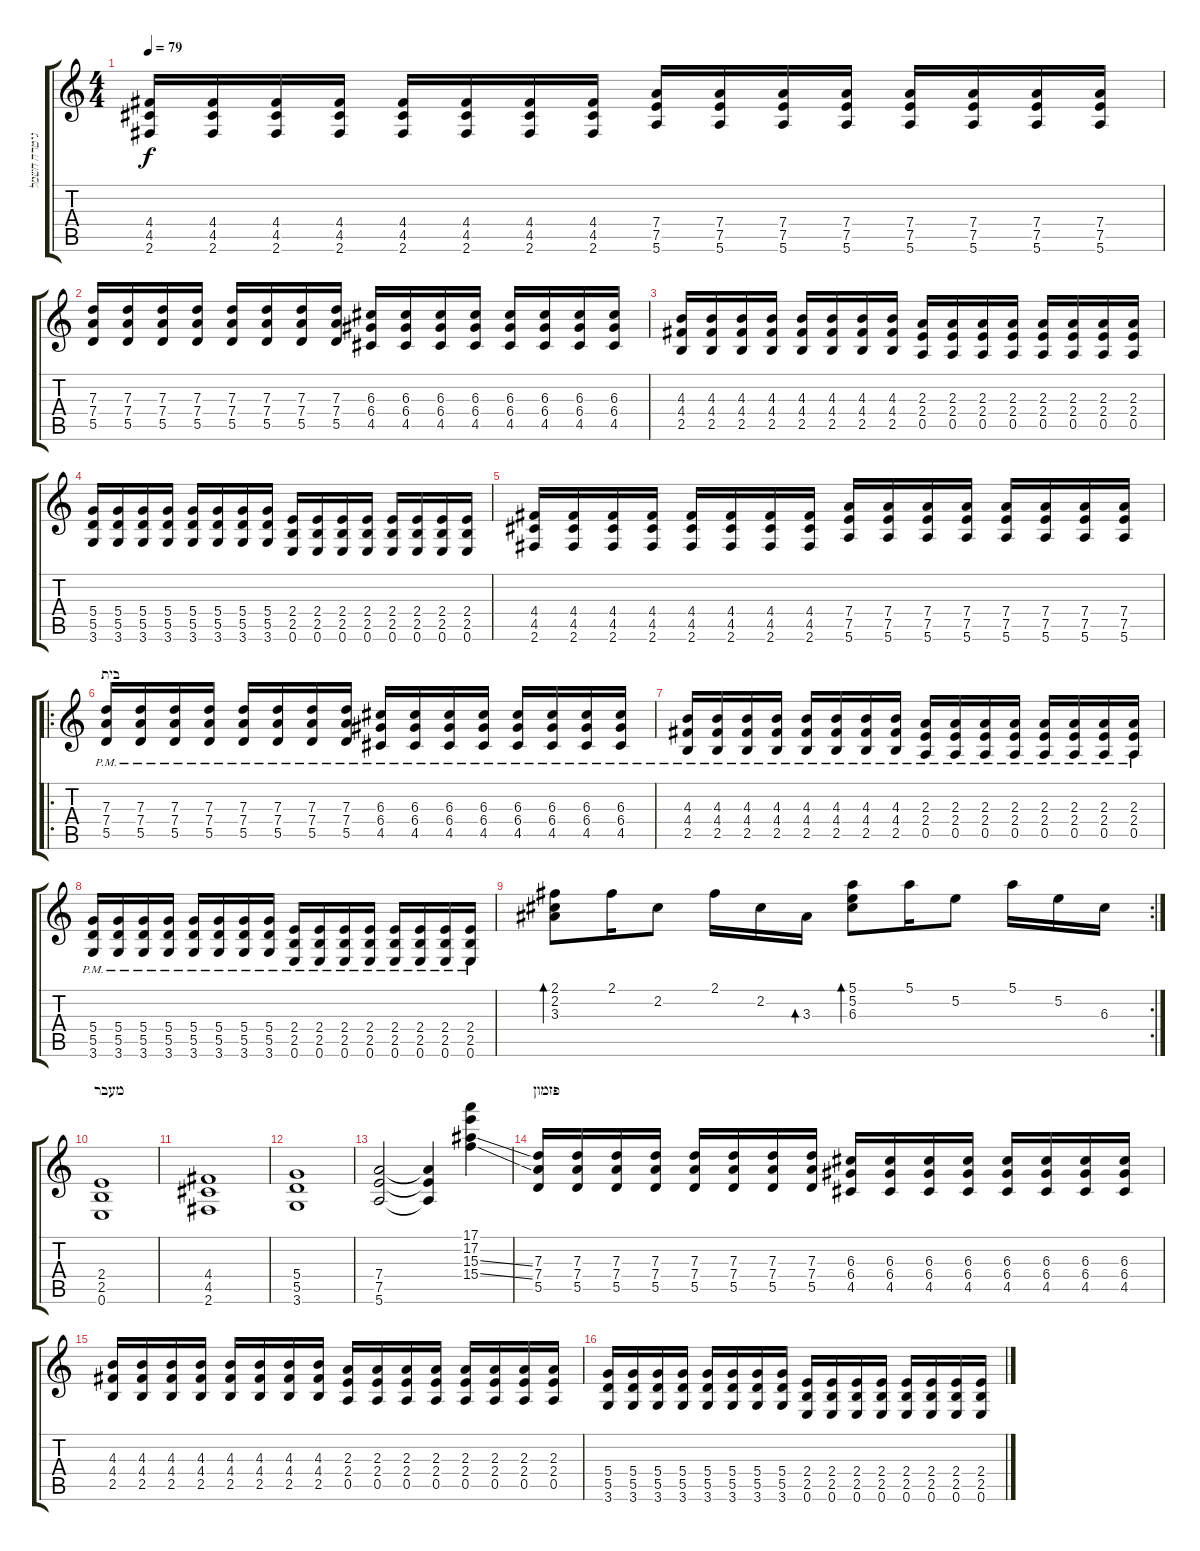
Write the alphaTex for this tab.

\track ("גיטרה חשמלית" "גיטרה חשמל") {instrument overdrivenguitar}
\staff {score tabs}
\tuning (E4 B3 G3 D3 A2 E2) {hide}
\ts (4 4)
\tempo 79
\clef g2
\ks c
(4.4 4.5 2.6).16{dy f} (4.4 4.5 2.6).16 (4.4 4.5 2.6).16 (4.4 4.5 2.6).16 (4.4 4.5 2.6).16 (4.4 4.5 2.6).16 (4.4 4.5 2.6).16 (4.4 4.5 2.6).16 (7.4 7.5 5.6).16 (7.4 7.5 5.6).16 (7.4 7.5 5.6).16 (7.4 7.5 5.6).16 (7.4 7.5 5.6).16 (7.4 7.5 5.6).16 (7.4 7.5 5.6).16 (7.4 7.5 5.6).16 |
(7.3 7.4 5.5).16 (7.3 7.4 5.5).16 (7.3 7.4 5.5).16 (7.3 7.4 5.5).16 (7.3 7.4 5.5).16 (7.3 7.4 5.5).16 (7.3 7.4 5.5).16 (7.3 7.4 5.5).16 (6.3 6.4 4.5).16 (6.3 6.4 4.5).16 (6.3 6.4 4.5).16 (6.3 6.4 4.5).16 (6.3 6.4 4.5).16 (6.3 6.4 4.5).16 (6.3 6.4 4.5).16 (6.3 6.4 4.5).16 |
(4.3 4.4 2.5).16 (4.3 4.4 2.5).16 (4.3 4.4 2.5).16 (4.3 4.4 2.5).16 (4.3 4.4 2.5).16 (4.3 4.4 2.5).16 (4.3 4.4 2.5).16 (4.3 4.4 2.5).16 (2.3 2.4 0.5).16 (2.3 2.4 0.5).16 (2.3 2.4 0.5).16 (2.3 2.4 0.5).16 (2.3 2.4 0.5).16 (2.3 2.4 0.5).16 (2.3 2.4 0.5).16 (2.3 2.4 0.5).16 |
(5.4 5.5 3.6).16 (5.4 5.5 3.6).16 (5.4 5.5 3.6).16 (5.4 5.5 3.6).16 (5.4 5.5 3.6).16 (5.4 5.5 3.6).16 (5.4 5.5 3.6).16 (5.4 5.5 3.6).16 (2.4 2.5 0.6).16 (2.4 2.5 0.6).16 (2.4 2.5 0.6).16 (2.4 2.5 0.6).16 (2.4 2.5 0.6).16 (2.4 2.5 0.6).16 (2.4 2.5 0.6).16 (2.4 2.5 0.6).16 |
(4.4 4.5 2.6).16 (4.4 4.5 2.6).16 (4.4 4.5 2.6).16 (4.4 4.5 2.6).16 (4.4 4.5 2.6).16 (4.4 4.5 2.6).16 (4.4 4.5 2.6).16 (4.4 4.5 2.6).16 (7.4 7.5 5.6).16 (7.4 7.5 5.6).16 (7.4 7.5 5.6).16 (7.4 7.5 5.6).16 (7.4 7.5 5.6).16 (7.4 7.5 5.6).16 (7.4 7.5 5.6).16 (7.4 7.5 5.6).16 |
\ro
\section ("" "בית")
(7.3 7.4{pm} 5.5).16{instrument distortionguitar} (7.3 7.4{pm} 5.5).16 (7.3 7.4{pm} 5.5).16 (7.3 7.4{pm} 5.5).16 (7.3 7.4{pm} 5.5).16 (7.3 7.4{pm} 5.5).16 (7.3 7.4{pm} 5.5).16 (7.3 7.4{pm} 5.5).16 (6.3 6.4 4.5{pm}).16 (6.3 6.4 4.5{pm}).16 (6.3 6.4 4.5{pm}).16 (6.3 6.4 4.5{pm}).16 (6.3 6.4 4.5{pm}).16 (6.3 6.4 4.5{pm}).16 (6.3 6.4 4.5{pm}).16 (6.3 6.4 4.5{pm}).16 |
(4.3 4.4 2.5{pm}).16 (4.3 4.4{pm} 2.5).16 (4.3 4.4{pm} 2.5).16 (4.3 4.4{pm} 2.5).16 (4.3 4.4{pm} 2.5).16 (4.3 4.4{pm} 2.5).16 (4.3 4.4{pm} 2.5).16 (4.3 4.4{pm} 2.5).16 (2.3 2.4 0.5{pm}).16 (2.3 2.4 0.5{pm}).16 (2.3 2.4 0.5{pm}).16 (2.3 2.4 0.5{pm}).16 (2.3 2.4 0.5{pm}).16 (2.3 2.4 0.5{pm}).16 (2.3 2.4 0.5{pm}).16 (2.3 2.4 0.5{pm}).16 |
(5.4 5.5{pm} 3.6).16 (5.4 5.5{pm} 3.6).16 (5.4 5.5{pm} 3.6).16 (5.4 5.5{pm} 3.6).16 (5.4 5.5{pm} 3.6).16 (5.4 5.5{pm} 3.6).16 (5.4 5.5{pm} 3.6).16 (5.4 5.5{pm} 3.6).16 (2.4 2.5{pm} 0.6).16 (2.4 2.5{pm} 0.6).16 (2.4 2.5{pm} 0.6).16 (2.4 2.5{pm} 0.6).16 (2.4 2.5{pm} 0.6).16 (2.4 2.5{pm} 0.6).16 (2.4 2.5{pm} 0.6).16 (2.4 2.5{pm} 0.6).16 |
\rc 2
(2.1 2.2 3.3).8{bd 480} 2.1.16 2.2.8 2.1.16 2.2.16 3.3.16{bd 480} (5.1 5.2 6.3).8{bd 480} 5.1.16 5.2.8 5.1.16 5.2.16 6.3.16 |
\section ("" "מעבר")
(2.4 2.5 0.6).1 |
(4.4 4.5 2.6).1 |
(5.4 5.5 3.6).1 |
(7.4 7.5 5.6).2 (7.4{t} 7.5{t} 5.6{t}).4 (17.1 17.2 15.3{ss} 15.4{ss}).4 |
\section ("" "פזמון")
(7.3 7.4 5.5).16 (7.3 7.4 5.5).16 (7.3 7.4 5.5).16 (7.3 7.4 5.5).16 (7.3 7.4 5.5).16 (7.3 7.4 5.5).16 (7.3 7.4 5.5).16 (7.3 7.4 5.5).16 (6.3 6.4 4.5).16 (6.3 6.4 4.5).16 (6.3 6.4 4.5).16 (6.3 6.4 4.5).16 (6.3 6.4 4.5).16 (6.3 6.4 4.5).16 (6.3 6.4 4.5).16 (6.3 6.4 4.5).16 |
(4.3 4.4 2.5).16 (4.3 4.4 2.5).16 (4.3 4.4 2.5).16 (4.3 4.4 2.5).16 (4.3 4.4 2.5).16 (4.3 4.4 2.5).16 (4.3 4.4 2.5).16 (4.3 4.4 2.5).16 (2.3 2.4 0.5).16 (2.3 2.4 0.5).16 (2.3 2.4 0.5).16 (2.3 2.4 0.5).16 (2.3 2.4 0.5).16 (2.3 2.4 0.5).16 (2.3 2.4 0.5).16 (2.3 2.4 0.5).16 |
(5.4 5.5 3.6).16 (5.4 5.5 3.6).16 (5.4 5.5 3.6).16 (5.4 5.5 3.6).16 (5.4 5.5 3.6).16 (5.4 5.5 3.6).16 (5.4 5.5 3.6).16 (5.4 5.5 3.6).16 (2.4 2.5 0.6).16 (2.4 2.5 0.6).16 (2.4 2.5 0.6).16 (2.4 2.5 0.6).16 (2.4 2.5 0.6).16 (2.4 2.5 0.6).16 (2.4 2.5 0.6).16 (2.4 2.5 0.6).16
